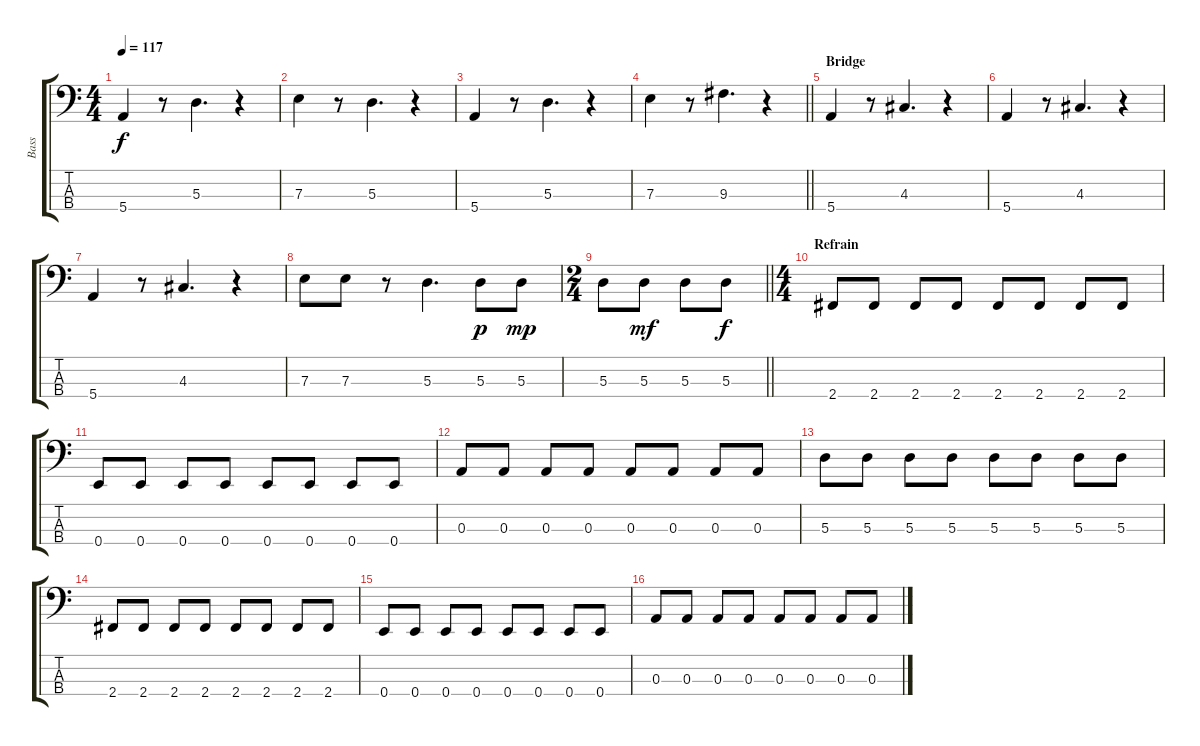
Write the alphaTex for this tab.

\track ("Bass" "Bass") {instrument acousticbass}
\staff {score tabs}
\tuning (G2 D2 A1 E1) {hide}
\ts (4 4)
\tempo 117
\clef f4
\ks c
5.4.4{dy f} r.8 5.3.4{d} r.4 |
7.3.4 r.8 5.3.4{d} r.4 |
5.4.4 r.8 5.3.4{d} r.4 |
\barLineRight lightlight
7.3.4 r.8 9.3.4{d} r.4 |
\section ("" "Bridge")
5.4.4 r.8 4.3.4{d} r.4 |
5.4.4 r.8 4.3.4{d} r.4 |
5.4.4 r.8 4.3.4{d} r.4 |
7.3.8 7.3.8 r.8 5.3.4{d} 5.3.8{dy p} 5.3.8{dy mp} |
\ts (2 4)
\barLineRight lightlight
5.3.8 5.3.8{dy mf} 5.3.8 5.3.8{dy f} |
\ts (4 4)
\section ("" "Refrain")
2.4.8 2.4.8 2.4.8 2.4.8 2.4.8 2.4.8 2.4.8 2.4.8 |
0.4.8 0.4.8 0.4.8 0.4.8 0.4.8 0.4.8 0.4.8 0.4.8 |
0.3.8 0.3.8 0.3.8 0.3.8 0.3.8 0.3.8 0.3.8 0.3.8 |
5.3.8 5.3.8 5.3.8 5.3.8 5.3.8 5.3.8 5.3.8 5.3.8 |
2.4.8 2.4.8 2.4.8 2.4.8 2.4.8 2.4.8 2.4.8 2.4.8 |
0.4.8 0.4.8 0.4.8 0.4.8 0.4.8 0.4.8 0.4.8 0.4.8 |
0.3.8 0.3.8 0.3.8 0.3.8 0.3.8 0.3.8 0.3.8 0.3.8
